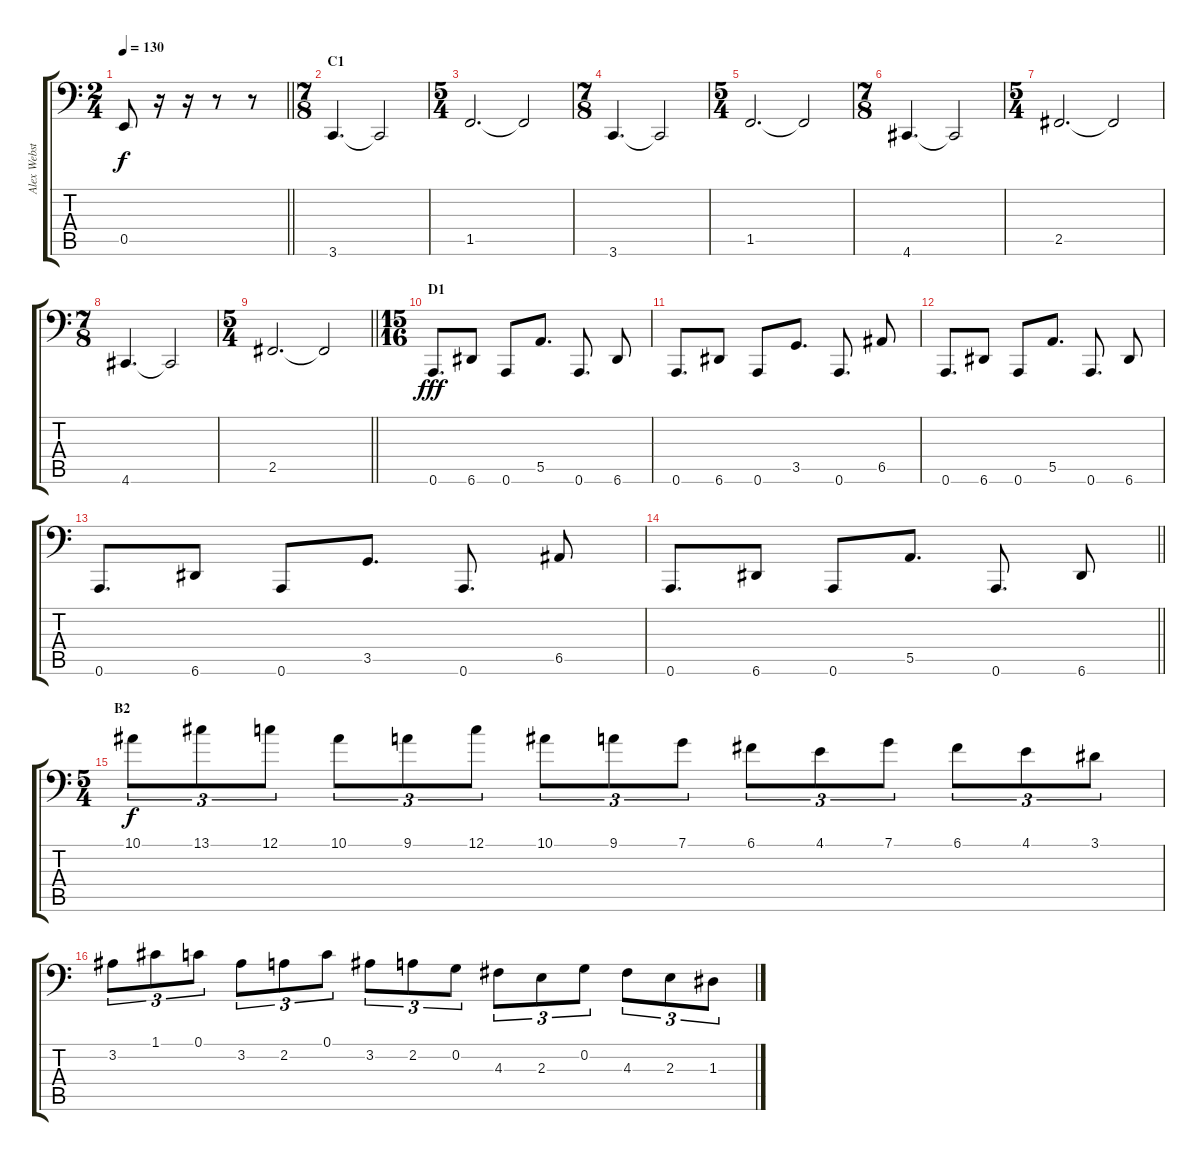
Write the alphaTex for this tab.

\track ("Alex Webster" "Alex Webst") {instrument fretlessbass}
\staff {score tabs}
\tuning (C3 G2 D2 A1 E1 A0) {hide}
\ts (2 4)
\tempo 130
\clef f4
\barLineRight lightlight
\ks c
0.5.8{dy f} r.16 r.16 r.8 r.8 |
\ts (7 8)
\section ("" "C1")
3.6.4{d} 3.6{t}.2 |
\ts (5 4)
1.5.2{d} 1.5{t}.2 |
\ts (7 8)
3.6.4{d} 3.6{t}.2 |
\ts (5 4)
1.5.2{d} 1.5{t}.2 |
\ts (7 8)
4.6.4{d} 4.6{t}.2 |
\ts (5 4)
2.5.2{d} 2.5{t}.2 |
\ts (7 8)
4.6.4{d} 4.6{t}.2 |
\ts (5 4)
\barLineRight lightlight
2.5.2{d} 2.5{t}.2 |
\ts (15 16)
\section ("" "D1")
0.6.8{d dy fff instrument electricbassfinger} 6.6.8 0.6.8 5.5.8{d} 0.6.8{d} 6.6.8 |
0.6.8{d} 6.6.8 0.6.8 3.5.8{d} 0.6.8{d} 6.5.8 |
0.6.8{d} 6.6.8 0.6.8 5.5.8{d} 0.6.8{d} 6.6.8 |
0.6.8{d} 6.6.8 0.6.8 3.5.8{d} 0.6.8{d} 6.5.8 |
\barLineRight lightlight
0.6.8{d} 6.6.8 0.6.8 5.5.8{d} 0.6.8{d} 6.6.8 |
\ts (5 4)
\section ("" "B2")
10.1.8{tu (3 2) dy f} 13.1.8{tu (3 2)} 12.1.8{tu (3 2)} 10.1.8{tu (3 2)} 9.1.8{tu (3 2)} 12.1.8{tu (3 2)} 10.1.8{tu (3 2)} 9.1.8{tu (3 2)} 7.1.8{tu (3 2)} 6.1.8{tu (3 2)} 4.1.8{tu (3 2)} 7.1.8{tu (3 2)} 6.1.8{tu (3 2)} 4.1.8{tu (3 2)} 3.1.8{tu (3 2)} |
3.2.8{tu (3 2)} 1.1.8{tu (3 2)} 0.1.8{tu (3 2)} 3.2.8{tu (3 2)} 2.2.8{tu (3 2)} 0.1.8{tu (3 2)} 3.2.8{tu (3 2)} 2.2.8{tu (3 2)} 0.2.8{tu (3 2)} 4.3.8{tu (3 2)} 2.3.8{tu (3 2)} 0.2.8{tu (3 2)} 4.3.8{tu (3 2)} 2.3.8{tu (3 2)} 1.3.8{tu (3 2)}
